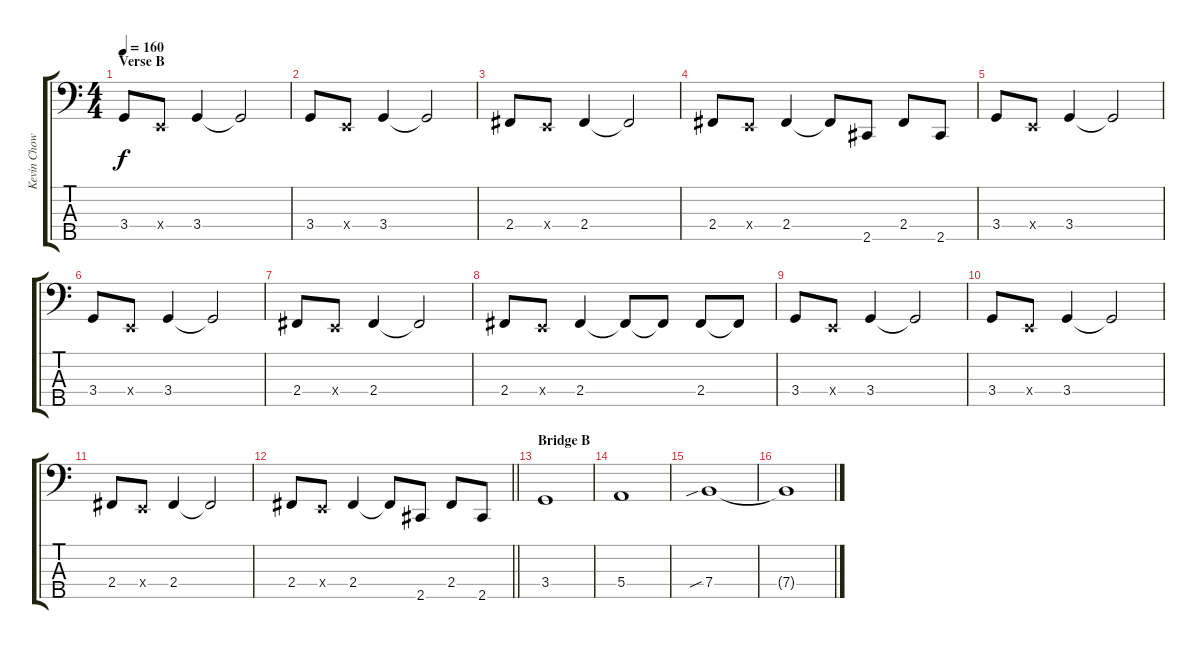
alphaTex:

\track ("Kevin Chown" "Kevin Chow") {instrument electricbassfinger}
\staff {score tabs}
\tuning (G2 D2 A1 E1 B0) {hide}
\ts (4 4)
\section ("" "Verse B")
\tempo 160
\clef f4
\ks c
3.4.8{dy f} 0.4{x}.8 3.4.4 3.4{t}.2 |
3.4.8 0.4{x}.8 3.4.4 3.4{t}.2 |
2.4.8 0.4{x}.8 2.4.4 2.4{t}.2 |
2.4.8 0.4{x}.8 2.4.4 2.4{t}.8 2.5.8 2.4.8 2.5.8 |
3.4.8 0.4{x}.8 3.4.4 3.4{t}.2 |
3.4.8 0.4{x}.8 3.4.4 3.4{t}.2 |
2.4.8 0.4{x}.8 2.4.4 2.4{t}.2 |
2.4.8 0.4{x}.8 2.4.4 2.4{t}.8 2.4{t}.8 2.4.8 2.4{t}.8 |
3.4.8 0.4{x}.8 3.4.4 3.4{t}.2 |
3.4.8 0.4{x}.8 3.4.4 3.4{t}.2 |
2.4.8 0.4{x}.8 2.4.4 2.4{t}.2 |
\barLineRight lightlight
2.4.8 0.4{x}.8 2.4.4 2.4{t}.8 2.5.8 2.4.8 2.5.8 |
\section ("" "Bridge B")
3.4.1 |
5.4.1 |
7.4{sib}.1 |
7.4{t}.1
